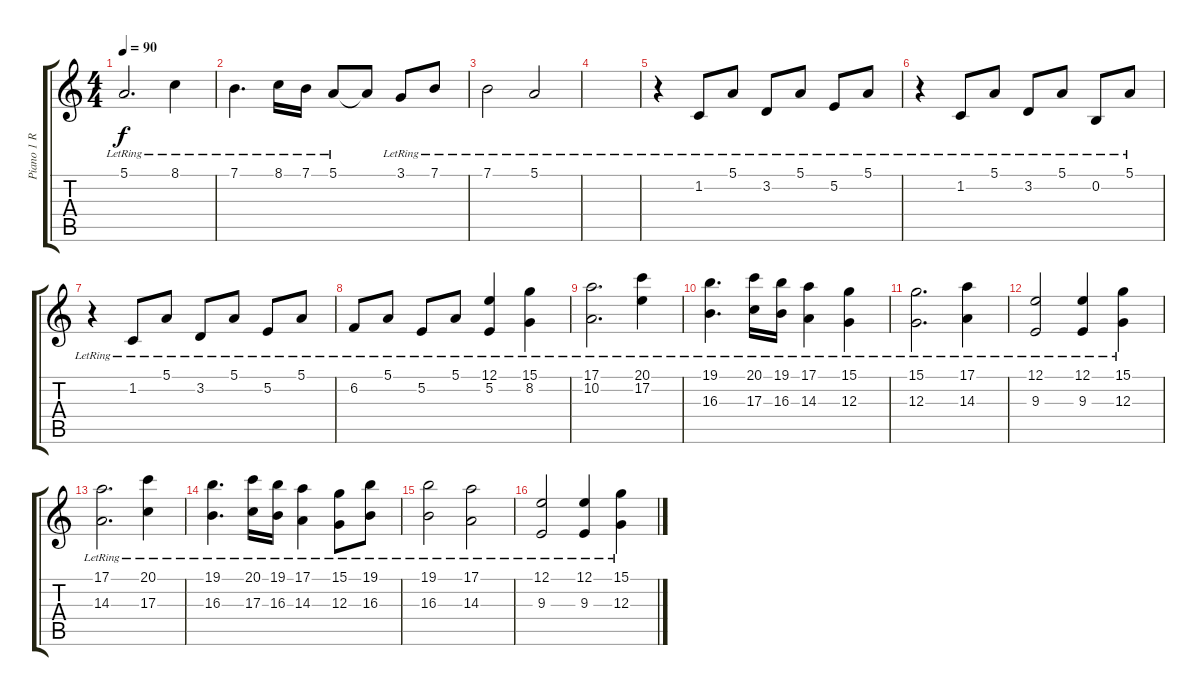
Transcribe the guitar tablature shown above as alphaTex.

\track ("Piano 1 R" "Piano 1 R") {instrument acousticgrandpiano}
\staff {score tabs}
\tuning (E4 B3 G3 D3 A2 E2) {hide}
\ts (4 4)
\tempo 90
\clef g2
\ks c
5.1{lr}.2{d dy f} 8.1{lr}.4 |
7.1{lr}.4{d} 8.1{lr}.16 7.1{lr}.16 5.1{lr}.8 5.1{t}.8 3.1{lr}.8 7.1{lr}.8 |
7.1{lr}.2 5.1{lr}.2 |
|
r.4 1.2{lr}.8 5.1{lr}.8 3.2{lr}.8 5.1{lr}.8 5.2{lr}.8 5.1{lr}.8 |
r.4 1.2{lr}.8 5.1{lr}.8 3.2{lr}.8 5.1{lr}.8 0.2{lr}.8 5.1{lr}.8 |
r.4 1.2{lr}.8 5.1{lr}.8 3.2{lr}.8 5.1{lr}.8 5.2{lr}.8 5.1{lr}.8 |
6.2{lr}.8 5.1{lr}.8 5.2{lr}.8 5.1{lr}.8 (12.1{lr} 5.2{lr}).4 (15.1{lr} 8.2{lr}).4 |
(17.1{lr} 10.2{lr}).2{d} (20.1{lr} 17.2{lr}).4 |
(19.1{lr} 16.3{lr}).4{d} (20.1{lr} 17.3{lr}).16 (19.1{lr} 16.3{lr}).16 (17.1{lr} 14.3{lr}).4 (15.1{lr} 12.3{lr}).4 |
(15.1{lr} 12.3{lr}).2{d} (17.1{lr} 14.3{lr}).4 |
(12.1{lr} 9.3{lr}).2 (12.1{lr} 9.3{lr}).4 (15.1{lr} 12.3{lr}).4 |
(17.1{lr} 14.3{lr}).2{d} (20.1{lr} 17.3{lr}).4 |
(19.1{lr} 16.3{lr}).4{d} (20.1{lr} 17.3{lr}).16 (19.1{lr} 16.3{lr}).16 (17.1{lr} 14.3{lr}).4 (15.1{lr} 12.3{lr}).8 (19.1{lr} 16.3{lr}).8 |
(19.1{lr} 16.3{lr}).2 (17.1{lr} 14.3{lr}).2 |
(12.1{lr} 9.3{lr}).2 (12.1{lr} 9.3{lr}).4 (15.1{lr} 12.3{lr}).4
